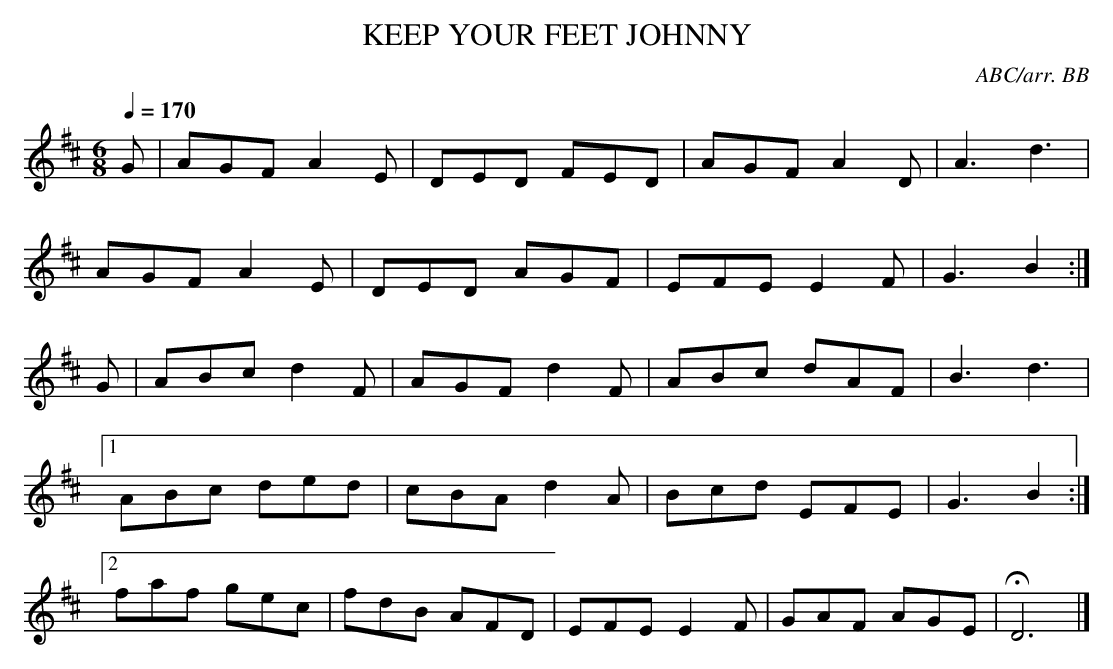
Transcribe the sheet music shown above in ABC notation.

X:1
T:KEEP YOUR FEET JOHNNY
C:ABC/arr. BB
Y:"quick"
Q:1/4=170
L:1/8
M:6/8
K:D
G|AGF A2E|DED FED|AGF A2D|A3 d3|
AGF A2E|DED AGF|EFE E2F|G3 B2 :|
G|ABc d2F|AGF d2F|ABc dAF|B3 d3|
[1 ABc ded|cBA d2A|Bcd EFE|G3 B2 :|
[2 faf gec|fdB AFD|EFE E2F|GAF AGE|HD6|]
